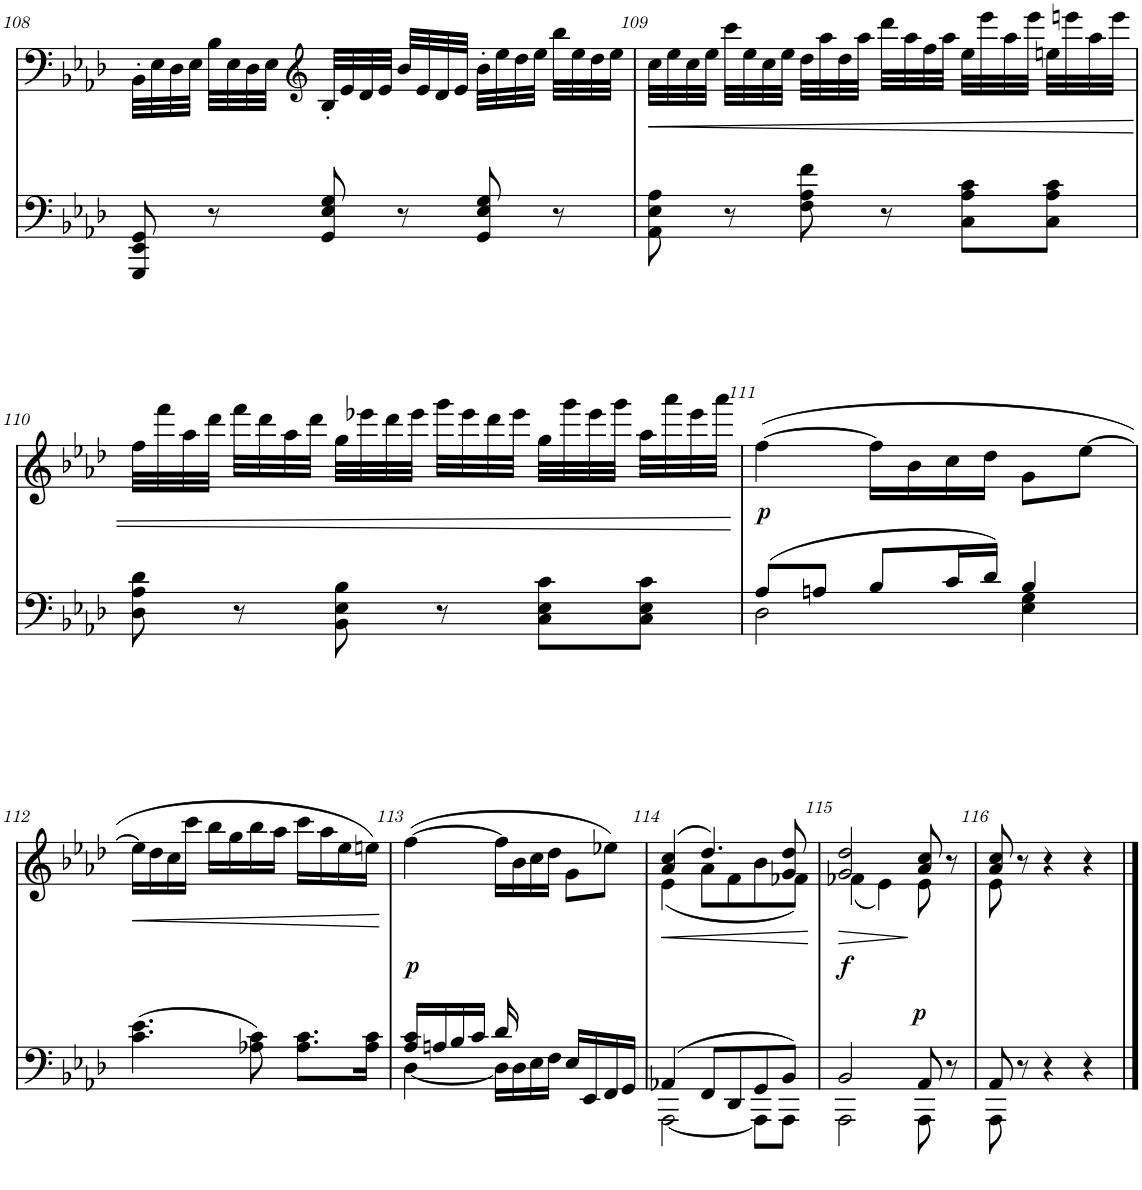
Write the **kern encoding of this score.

**kern	**kern	**text	**dynam
*part2	*part1	*part1	*part1
*staff2	*staff1	*staff1	*staff1
*I"Piano	*I"Piano	*	*
*I'Pno	*I'Pno	*	*
!!LO:PB:g=z
*clefF4	*clefF4	*	*
*k[b-e-a-d-]	*k[b-e-a-d-]	*	*
*M3/4	*M3/4	*	*
=108	=108	=108	=108
8GGG/ 8EE-/ 8GG/	32BB-'\LLL	.	.
.	32E-\	.	.
.	32D-\	.	.
.	32E-\JJJ	.	.
8r	32B-\LLL	.	.
.	32E-\	.	.
.	32D-\	.	.
.	32E-\JJJ	.	.
*	*clefG2	*	*
8GG/ 8E-/ 8G/	32B-'/LLL	.	.
.	32e-/	.	.
.	32d-/	.	.
.	32e-/JJJ	.	.
8r	32b-/LLL	.	.
.	32e-/	.	.
.	32d-/	.	.
.	32e-/JJJ	.	.
8GG/ 8E-/ 8G/	32b-'\LLL	.	.
.	32ee-\	.	.
.	32dd-\	.	.
.	32ee-\JJJ	.	.
8r	32bb-\LLL	.	.
.	32ee-\	.	.
.	32dd-\	.	.
.	32ee-\JJJ	.	.
=109	=109	=109	=109
!	!	!	!LO:HP:b
8AA-\ 8E-\ 8A-\	32cc\LLL	.	<
.	32ee-\	.	.
.	32cc\	.	.
.	32ee-\JJJ	.	.
8r	32ccc\LLL	.	.
.	32ee-\	.	.
.	32cc\	.	.
.	32ee-\JJJ	.	.
8F\ 8A-\ 8f\	32dd-\LLL	.	.
.	32aa-\	.	.
.	32dd-\	.	.
.	32aa-\JJJ	.	.
8r	32ddd-\LLL	.	.
.	32aa-\	.	.
.	32ff\	.	.
.	32aa-\JJJ	.	.
8C\ 8A-\ 8c\L	32ee-\LLL	.	.
.	32eee-\	.	.
.	32aa-\	.	.
.	32eee-\JJJ	.	.
8C\ 8A-\ 8c\J	32een\LLL	.	.
.	32eeen\	.	.
.	32aa-\	.	.
.	32eee\JJJ	.	.
!!LO:LB:g=z
=110	=110	=110	=110
8D-\ 8A-\ 8d-\	32ff\LLL	.	.
.	32fff\	.	.
.	32aa-\	.	.
.	32ddd-\JJJ	.	.
8r	32fff\LLL	.	.
.	32ddd-\	.	.
.	32aa-\	.	.
.	32ddd-\JJJ	.	.
8BB-\ 8E-\ 8B-\	32gg\LLL	.	.
.	32eee-X\	.	.
.	32ddd-\	.	.
.	32eee-\JJJ	.	.
8r	32ggg\LLL	.	.
.	32eee-\	.	.
.	32ddd-\	.	.
.	32eee-\JJJ	.	.
8C\ 8E-\ 8c\L	32gg\LLL	.	.
.	32ggg\	.	.
.	32eee-\	.	.
.	32ggg\JJJ	.	.
8C\ 8E-\ 8c\J	32aa-\LLL	.	.
.	32aaa-\	.	.
.	32eee-\	.	.
.	32aaa-\JJJ	.	.
.	.	.	[
=111	=111	=111	=111
*^	*	*	*
!	!	!	!LO:LY:b	!
(8A-/L	2D-\	([4ff\	.	.
8An/J	.	.	.	.
8B-/L	.	16ff\LL]	.	.
.	.	16b-\	.	.
16c/L	.	16cc\	.	.
16d-/JJ)	.	16dd-\JJ	.	.
4B-/	4E-\ 4G\	8g\L	.	.
.	.	[8ee-\J	.	.
*v	*v	*	*	*
!!LO:LB:g=z
=112	=112	=112	=112
!	!	!	!LO:HP:b
(4.c\ 4.e-\	16ee-\LL]	.	<
.	16dd-\	.	.
.	16cc\	.	.
.	16ccc\JJ	.	.
.	16bb-\LL	.	.
.	16gg\	.	.
8A-X\ 8c\)	16bb-\	.	.
.	16aa-\JJ	.	.
8.A-\ 8.c\L	16ccc\LL	.	.
.	16aa-\	.	.
.	16ee-\	.	.
16A-\ 16c\Jk	16een\JJ)	.	.
.	.	.	[
=113	=113	=113	=113
*^	*	*	*
!	!	!	!LO:LY:b	!
16A-/ 16c/LL	[4D-\	([4ff\	.	.
16An/	.	.	.	.
16B-/	.	.	.	.
16c/JJ	.	.	.	.
16d-/	16D-\LL]	16ff\LL]	.	.
8.ryy	16D-\	16b-\	.	.
.	16E-\	16cc\	.	.
.	16F\JJ	16dd-\JJ	.	.
4ryy	16E-/LL	8g\L	.	.
.	16EE-/	.	.	.
.	16FF/	8ee-X\J)	.	.
.	16GG/JJ	.	.	.
=114	=114	=114	=114	=114
!	!	!	!	!LO:HP:b
*	*	*^	*	*
(4AA-X/	[2AAA-\	(4a-/ 4cc/	(4e-\	.	<
8FF/L	.	4.dd-/)	8a-\L	.	.
8DD-/	.	.	8f\	.	.
8GG/	8AAA-\L]	.	8b-\	.	.
8BB-/J)	8AAA-\J	8g/ 8dd-/	8f-X\J)	.	.
*v	*v	*	*	*	*
*	*v	*v	*	*
.	.	.	[
=115	=115	=115	=115
*^	*	*	*
!	!	!	!LO:LY:b	!LO:HP:b
*	*	*^	*	*
2BB-/	2AAA-\	2g/ 2dd-/	(4f-X\	.	>
.	.	.	4e-\)	.	.
!	!	!	!	!LO:LY:b	!
8AA-/	8AAA-\	8a-/ 8cc/	8e-\	.	]
8r	8ryy	8r	8ryy	.	.
=116	=116	=116	=116	=116	=116
8AA-/	8AAA-\	8a-/ 8cc/	8e-\	.	.
8r	2ryy	8r	2ryy	.	.
4r	.	4r	.	.	.
4r	.	4r	.	.	.
.	8ryy	.	8ryy	.	.
*v	*v	*	*	*	*
*	*v	*v	*	*
==	==	==	==
*-	*-	*-	*-
